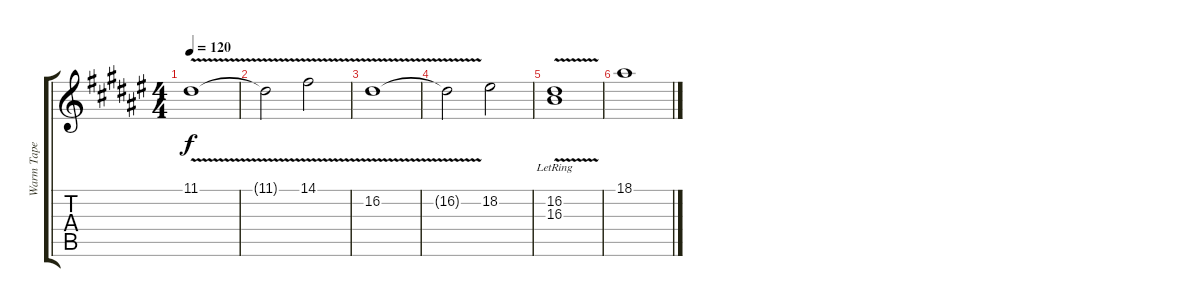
\track ("Warm Tape" "Warm Tape") {instrument pad2warm}
\staff {score tabs}
\tuning (E4 B3 G3 D3 A2 E2) {hide}
\ts (4 4)
\tempo 120
\clef g2
\ks f#
11.1{v}.1{dy f} |
11.1{t}.2 14.1{v}.2 |
16.2{v}.1 |
16.2{t}.2 18.2.2 |
(16.2{v lr} 16.3{v lr}).1 |
18.1.1
